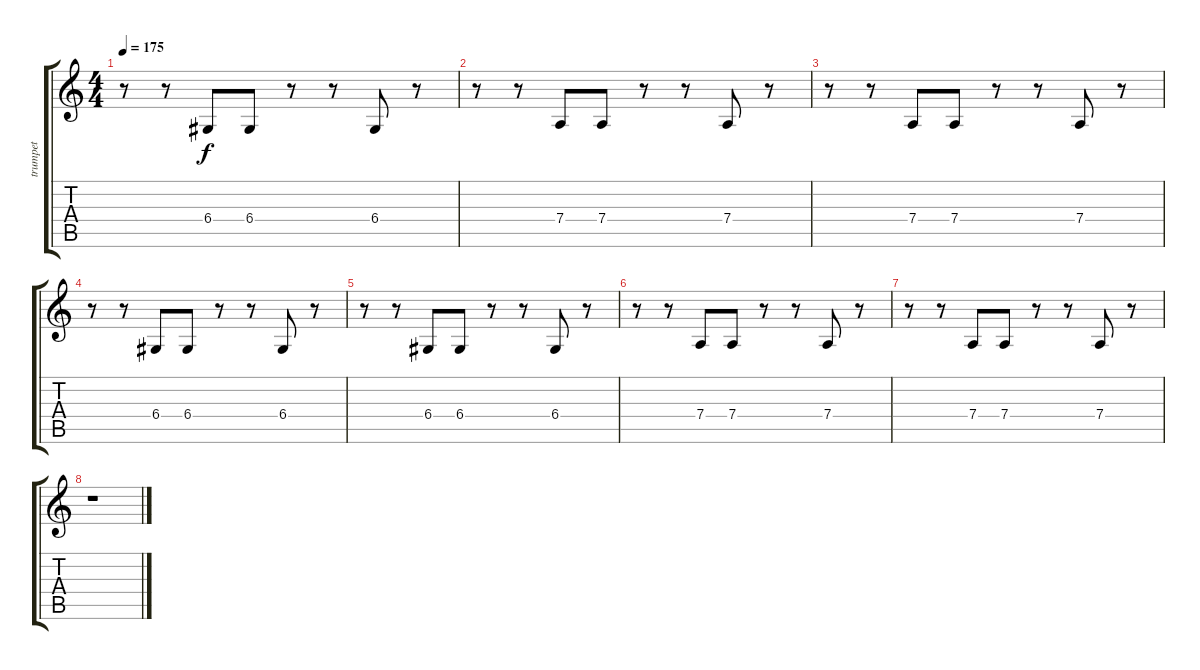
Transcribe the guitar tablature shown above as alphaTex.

\track ("trumpet" "trumpet") {instrument trumpet}
\staff {score tabs}
\tuning (E4 B3 G3 D3 A2 E2) {hide}
\ts (4 4)
\tempo 175
\clef g2
\ks c
r.8{dy f} r.8 6.4.8 6.4.8 r.8 r.8 6.4.8 r.8 |
r.8 r.8 7.4.8 7.4.8 r.8 r.8 7.4.8 r.8 |
r.8 r.8 7.4.8 7.4.8 r.8 r.8 7.4.8 r.8 |
r.8 r.8 6.4.8 6.4.8 r.8 r.8 6.4.8 r.8 |
r.8 r.8 6.4.8 6.4.8 r.8 r.8 6.4.8 r.8 |
r.8 r.8 7.4.8 7.4.8 r.8 r.8 7.4.8 r.8 |
r.8 r.8 7.4.8 7.4.8 r.8 r.8 7.4.8 r.8 |
r.1
